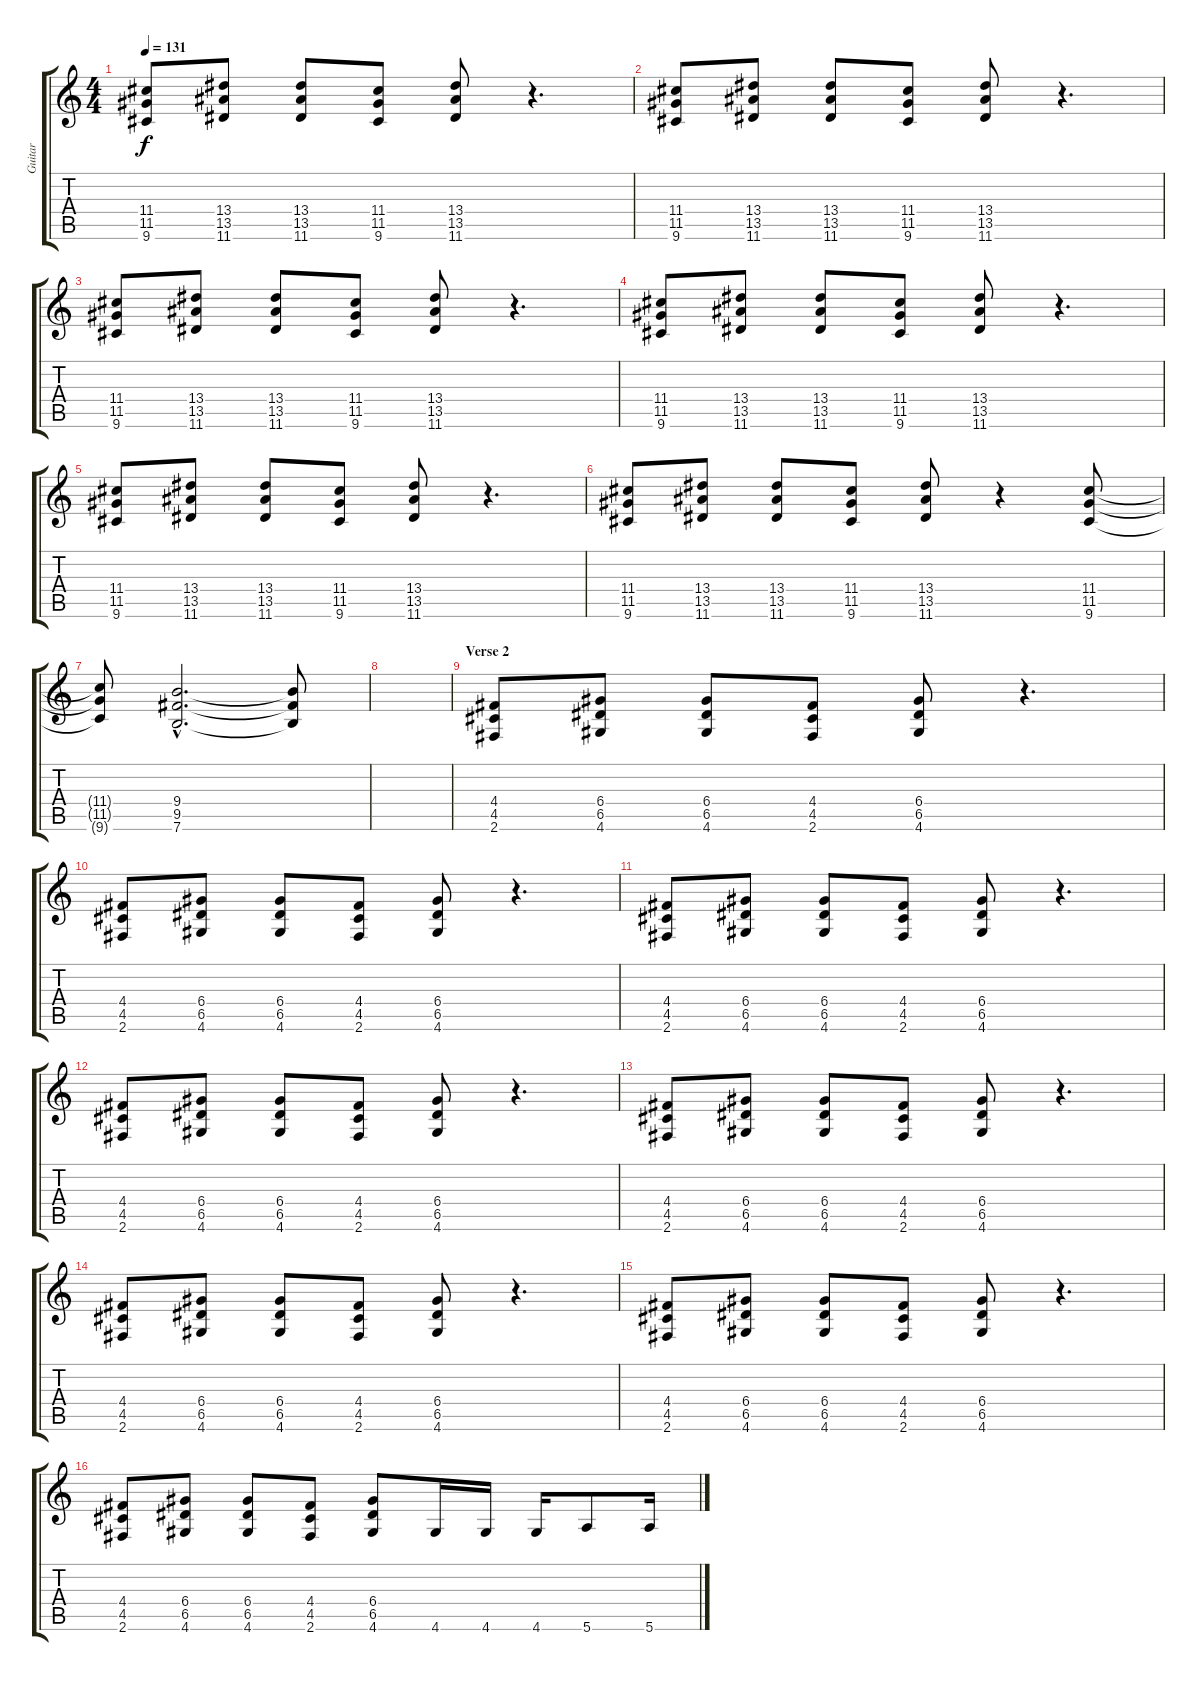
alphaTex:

\track ("Guitar" "Guitar") {instrument overdrivenguitar}
\staff {score tabs}
\tuning (E4 B3 G3 D3 A2 E2) {hide}
\ts (4 4)
\tempo 131
\clef g2
\ks c
(11.4 11.5 9.6).8{dy f} (13.4 13.5 11.6).8 (13.4 13.5 11.6).8 (11.4 11.5 9.6).8 (13.4 13.5 11.6).8 r.4{d} |
(11.4 11.5 9.6).8 (13.4 13.5 11.6).8 (13.4 13.5 11.6).8 (11.4 11.5 9.6).8 (13.4 13.5 11.6).8 r.4{d} |
(11.4 11.5 9.6).8 (13.4 13.5 11.6).8 (13.4 13.5 11.6).8 (11.4 11.5 9.6).8 (13.4 13.5 11.6).8 r.4{d} |
(11.4 11.5 9.6).8 (13.4 13.5 11.6).8 (13.4 13.5 11.6).8 (11.4 11.5 9.6).8 (13.4 13.5 11.6).8 r.4{d} |
(11.4 11.5 9.6).8 (13.4 13.5 11.6).8 (13.4 13.5 11.6).8 (11.4 11.5 9.6).8 (13.4 13.5 11.6).8 r.4{d} |
(11.4 11.5 9.6).8 (13.4 13.5 11.6).8 (13.4 13.5 11.6).8 (11.4 11.5 9.6).8 (13.4 13.5 11.6).8 r.4 (11.4 11.5 9.6).8 |
(11.4{t} 11.5{t} 9.6{t}).8 (9.4{hac} 9.5{hac} 7.6{hac}).2{d} (9.4{t} 9.5{t} 7.6{t}).8 |
|
\section ("" "Verse 2")
(4.4 4.5 2.6).8{volume 12} (6.4 6.5 4.6).8 (6.4 6.5 4.6).8 (4.4 4.5 2.6).8 (6.4 6.5 4.6).8 r.4{d} |
(4.4 4.5 2.6).8 (6.4 6.5 4.6).8 (6.4 6.5 4.6).8 (4.4 4.5 2.6).8 (6.4 6.5 4.6).8 r.4{d} |
(4.4 4.5 2.6).8 (6.4 6.5 4.6).8 (6.4 6.5 4.6).8 (4.4 4.5 2.6).8 (6.4 6.5 4.6).8 r.4{d} |
(4.4 4.5 2.6).8 (6.4 6.5 4.6).8 (6.4 6.5 4.6).8 (4.4 4.5 2.6).8 (6.4 6.5 4.6).8 r.4{d} |
(4.4 4.5 2.6).8 (6.4 6.5 4.6).8 (6.4 6.5 4.6).8 (4.4 4.5 2.6).8 (6.4 6.5 4.6).8 r.4{d} |
(4.4 4.5 2.6).8 (6.4 6.5 4.6).8 (6.4 6.5 4.6).8 (4.4 4.5 2.6).8 (6.4 6.5 4.6).8 r.4{d} |
(4.4 4.5 2.6).8 (6.4 6.5 4.6).8 (6.4 6.5 4.6).8 (4.4 4.5 2.6).8 (6.4 6.5 4.6).8 r.4{d} |
(4.4 4.5 2.6).8 (6.4 6.5 4.6).8 (6.4 6.5 4.6).8 (4.4 4.5 2.6).8 (6.4 6.5 4.6).8 4.6.16 4.6.16 4.6.16 5.6.8 5.6.16
